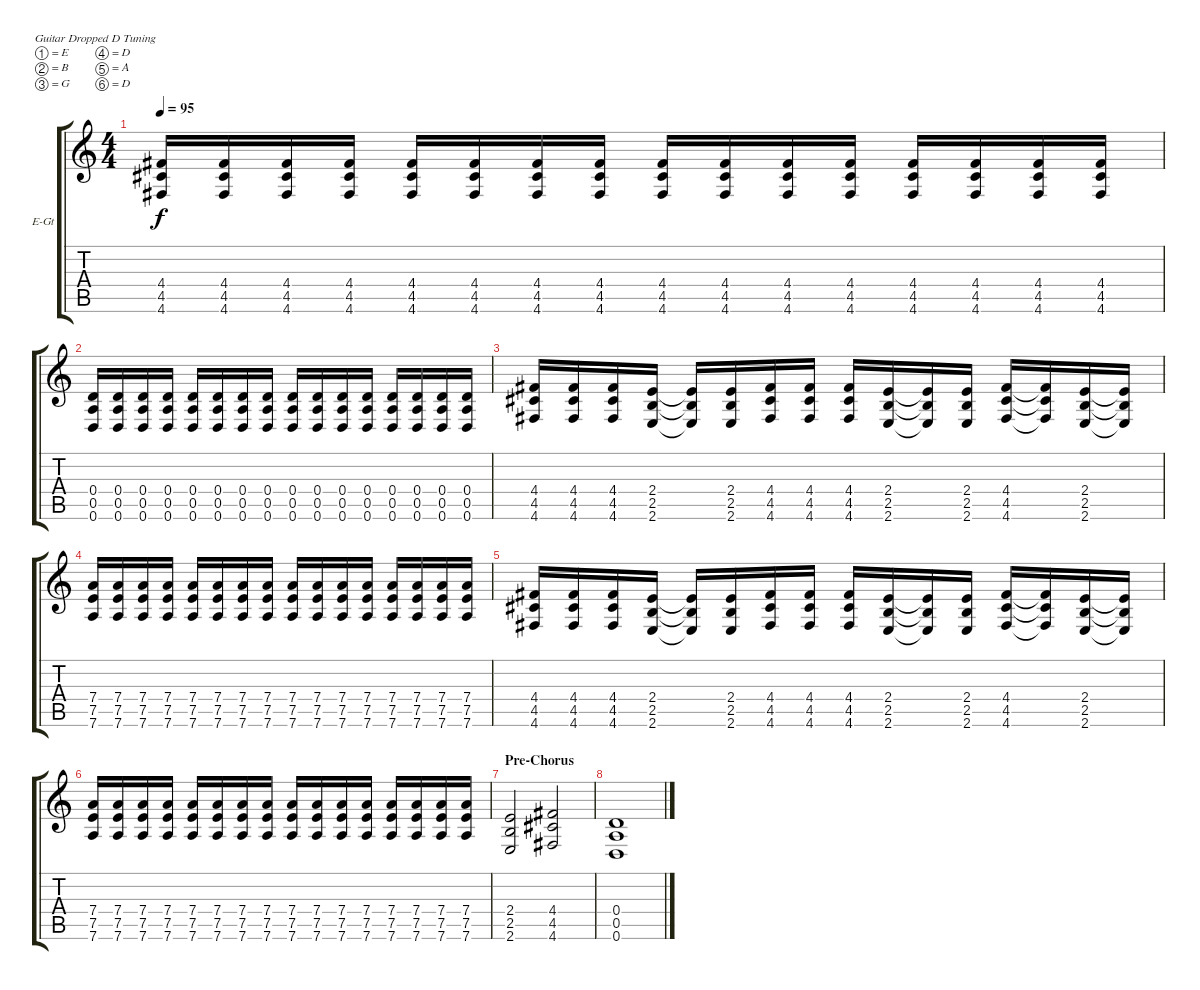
\bracketExtendMode groupsimilarinstruments
\firstSystemTrackNameOrientation horizontal
\otherSystemsTrackNameOrientation horizontal
\track ("Alex" "E-Gt") {instrument distortionguitar}
\staff {score tabs}
\tuning (E4 B3 G3 D3 A2 D2)
\ts (4 4)
\tempo 95
\clef g2
\ks c
(4.4 4.5 4.6).16{dy f} (4.4 4.5 4.6).16 (4.4 4.5 4.6).16 (4.4 4.5 4.6).16 (4.4 4.5 4.6).16 (4.4 4.5 4.6).16 (4.4 4.5 4.6).16 (4.4 4.5 4.6).16 (4.4 4.5 4.6).16 (4.4 4.5 4.6).16 (4.4 4.5 4.6).16 (4.4 4.5 4.6).16 (4.4 4.5 4.6).16 (4.4 4.5 4.6).16 (4.4 4.5 4.6).16 (4.4 4.5 4.6).16 |
(0.4 0.5 0.6).16 (0.4 0.5 0.6).16 (0.4 0.5 0.6).16 (0.4 0.5 0.6).16 (0.4 0.5 0.6).16 (0.4 0.5 0.6).16 (0.4 0.5 0.6).16 (0.4 0.5 0.6).16 (0.4 0.5 0.6).16 (0.4 0.5 0.6).16 (0.4 0.5 0.6).16 (0.4 0.5 0.6).16 (0.4 0.5 0.6).16 (0.4 0.5 0.6).16 (0.4 0.5 0.6).16 (0.4 0.5 0.6).16 |
(4.4 4.5 4.6).16 (4.4 4.5 4.6).16 (4.4 4.5 4.6).16 (2.4 2.5 2.6).16 (2.4{t} 2.5{t} 2.6{t}).16 (2.4 2.5 2.6).16 (4.4 4.5 4.6).16 (4.4 4.5 4.6).16 (4.4 4.5 4.6).16 (2.4 2.5 2.6).16 (2.4{t} 2.5{t} 2.6{t}).16 (2.4 2.5 2.6).16 (4.4 4.5 4.6).16 (4.4{t} 4.5{t} 4.6{t}).16 (2.4 2.5 2.6).16 (2.4{t} 2.5{t} 2.6{t}).16 |
(7.4 7.5 7.6).16 (7.4 7.5 7.6).16 (7.4 7.5 7.6).16 (7.4 7.5 7.6).16 (7.4 7.5 7.6).16 (7.4 7.5 7.6).16 (7.4 7.5 7.6).16 (7.4 7.5 7.6).16 (7.4 7.5 7.6).16 (7.4 7.5 7.6).16 (7.4 7.5 7.6).16 (7.4 7.5 7.6).16 (7.4 7.5 7.6).16 (7.4 7.5 7.6).16 (7.4 7.5 7.6).16 (7.4 7.5 7.6).16 |
(4.4 4.5 4.6).16 (4.4 4.5 4.6).16 (4.4 4.5 4.6).16 (2.4 2.5 2.6).16 (2.4{t} 2.5{t} 2.6{t}).16 (2.4 2.5 2.6).16 (4.4 4.5 4.6).16 (4.4 4.5 4.6).16 (4.4 4.5 4.6).16 (2.4 2.5 2.6).16 (2.4{t} 2.5{t} 2.6{t}).16 (2.4 2.5 2.6).16 (4.4 4.5 4.6).16 (4.4{t} 4.5{t} 4.6{t}).16 (2.4 2.5 2.6).16 (2.4{t} 2.5{t} 2.6{t}).16 |
(7.4 7.5 7.6).16 (7.4 7.5 7.6).16 (7.4 7.5 7.6).16 (7.4 7.5 7.6).16 (7.4 7.5 7.6).16 (7.4 7.5 7.6).16 (7.4 7.5 7.6).16 (7.4 7.5 7.6).16 (7.4 7.5 7.6).16 (7.4 7.5 7.6).16 (7.4 7.5 7.6).16 (7.4 7.5 7.6).16 (7.4 7.5 7.6).16 (7.4 7.5 7.6).16 (7.4 7.5 7.6).16 (7.4 7.5 7.6).16 |
\section ("" "Pre-Chorus")
(2.4 2.5 2.6).2 (4.4 4.5 4.6).2 |
(0.4 0.5 0.6).1
